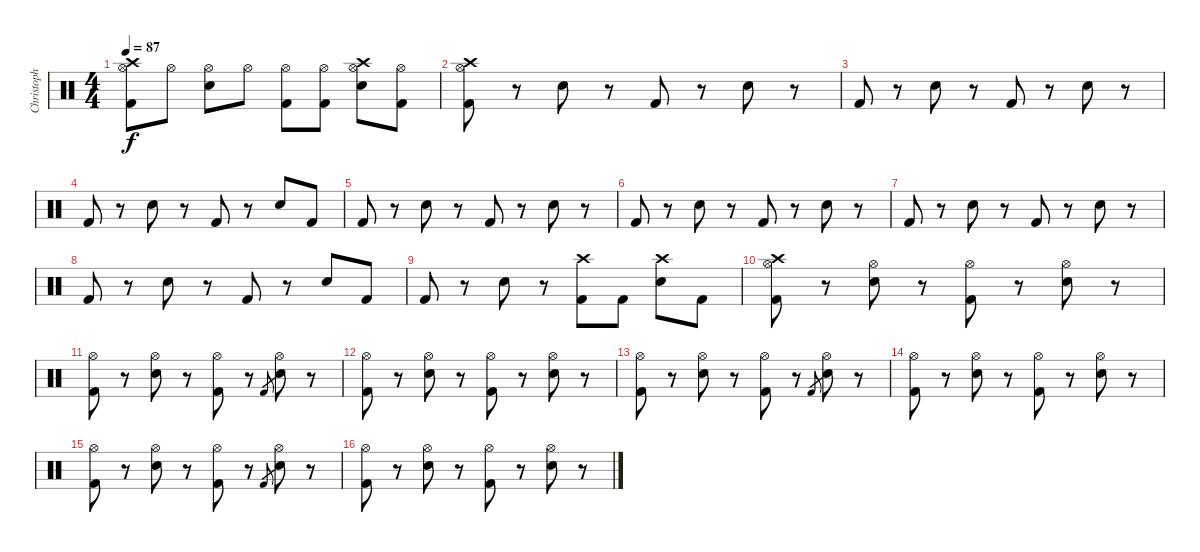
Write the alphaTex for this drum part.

\track ("Christoph Doom Schneider - Drums 1" "Christoph ") {instrument percussion}
\staff {score}
\articulation defaults
\ts (4 4)
\tempo 87
\clef neutral
\ks c
("Crash high (hit)" "Hi-Hat (open)" "Kick (hit) 2").8{dy f} "Hi-Hat (open)".8 ("Hi-Hat (open)" "Snare (hit) 2").8 "Hi-Hat (open)".8 ("Hi-Hat (open)" "Kick (hit) 2").8 ("Hi-Hat (open)" "Kick (hit) 2").8 ("Crash high (hit)" "Hi-Hat (open)" "Snare (hit) 2").8 ("Hi-Hat (open)" "Kick (hit) 2").8 |
("Crash high (hit)" "Hi-Hat (open)" "Kick (hit) 2").8 r.8 "Electric Snare (hit)".8 r.8 "Kick (hit) 2".8 r.8 "Electric Snare (hit)".8 r.8 |
"Kick (hit) 2".8 r.8 "Electric Snare (hit)".8 r.8 "Kick (hit) 2".8 r.8 "Electric Snare (hit)".8 r.8 |
"Kick (hit) 2".8 r.8 "Electric Snare (hit)".8 r.8 "Kick (hit) 2".8 r.8 "Electric Snare (hit)".8 "Kick (hit) 2".8 |
"Kick (hit) 2".8 r.8 "Electric Snare (hit)".8 r.8 "Kick (hit) 2".8 r.8 "Electric Snare (hit)".8 r.8 |
"Kick (hit) 2".8 r.8 "Electric Snare (hit)".8 r.8 "Kick (hit) 2".8 r.8 "Electric Snare (hit)".8 r.8 |
"Kick (hit) 2".8 r.8 "Electric Snare (hit)".8 r.8 "Kick (hit) 2".8 r.8 "Electric Snare (hit)".8 r.8 |
"Kick (hit) 2".8 r.8 "Electric Snare (hit)".8 r.8 "Kick (hit) 2".8 r.8 "Electric Snare (hit)".8 "Kick (hit) 2".8 |
"Kick (hit) 2".8 r.8 "Electric Snare (hit)".8 r.8 ("Crash high (hit)" "Kick (hit) 2").8 "Kick (hit) 2".8 ("Crash high (hit)" "Electric Snare (hit)").8 "Kick (hit) 2".8 |
("Crash high (hit)" "Hi-Hat (open)" "Kick (hit) 2").8 r.8 ("Hi-Hat (open)" "Snare (hit) 2").8 r.8 ("Hi-Hat (open)" "Kick (hit) 2").8 r.8 ("Hi-Hat (open)" "Snare (hit) 2").8 r.8 |
("Hi-Hat (open)" "Kick (hit) 2").8 r.8 ("Hi-Hat (open)" "Snare (hit) 2").8 r.8 ("Hi-Hat (open)" "Kick (hit) 2").8 r.8 "Kick (hit) 2".8{gr} ("Hi-Hat (open)" "Snare (hit) 2").8 r.8 |
("Hi-Hat (open)" "Kick (hit) 2").8 r.8 ("Hi-Hat (open)" "Snare (hit) 2").8 r.8 ("Hi-Hat (open)" "Kick (hit) 2").8 r.8 ("Hi-Hat (open)" "Snare (hit) 2").8 r.8 |
("Hi-Hat (open)" "Kick (hit) 2").8 r.8 ("Hi-Hat (open)" "Snare (hit) 2").8 r.8 ("Hi-Hat (open)" "Kick (hit) 2").8 r.8 "Kick (hit) 2".8{gr} ("Hi-Hat (open)" "Snare (hit) 2").8 r.8 |
("Hi-Hat (open)" "Kick (hit) 2").8 r.8 ("Hi-Hat (open)" "Snare (hit) 2").8 r.8 ("Hi-Hat (open)" "Kick (hit) 2").8 r.8 ("Hi-Hat (open)" "Snare (hit) 2").8 r.8 |
("Hi-Hat (open)" "Kick (hit) 2").8 r.8 ("Hi-Hat (open)" "Snare (hit) 2").8 r.8 ("Hi-Hat (open)" "Kick (hit) 2").8 r.8 "Kick (hit) 2".8{gr} ("Hi-Hat (open)" "Snare (hit) 2").8 r.8 |
("Hi-Hat (open)" "Kick (hit) 2").8 r.8 ("Hi-Hat (open)" "Snare (hit) 2").8 r.8 ("Hi-Hat (open)" "Kick (hit) 2").8 r.8 ("Hi-Hat (open)" "Snare (hit) 2").8 r.8
